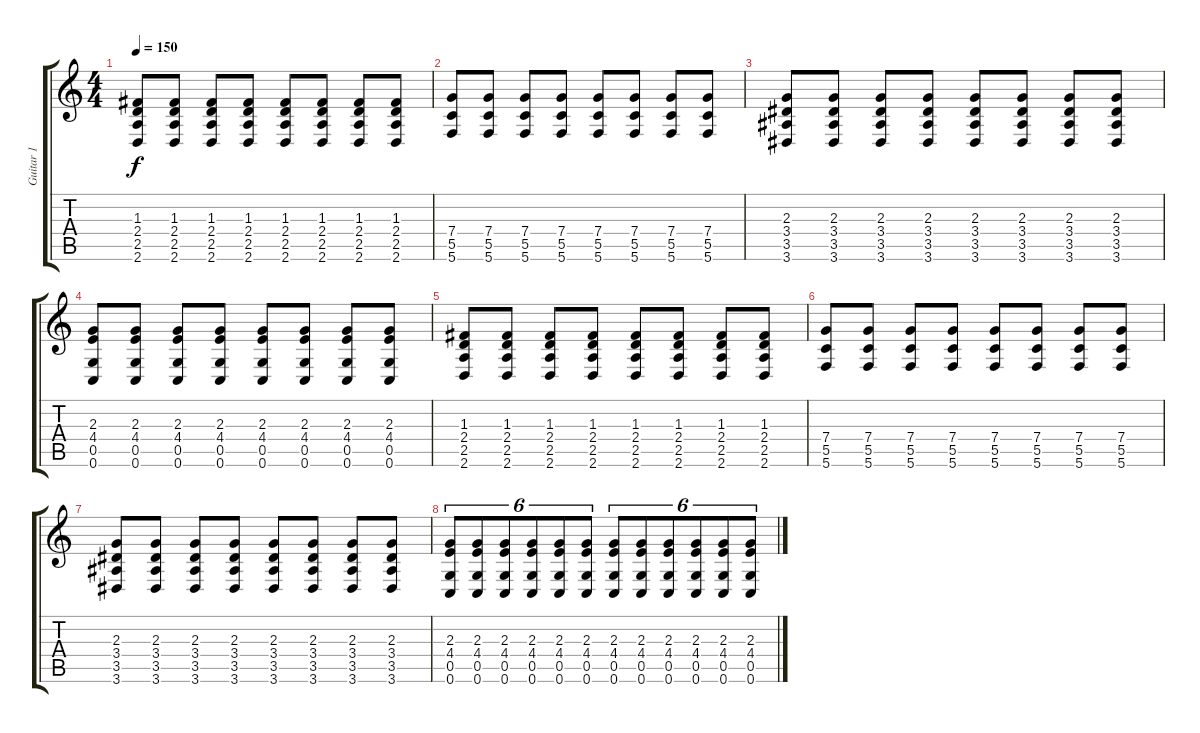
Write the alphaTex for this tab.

\track ("Guitar 1" "Guitar 1") {instrument distortionguitar}
\staff {score tabs}
\tuning (D4 A3 F3 C3 G2 C2) {hide}
\ts (4 4)
\tempo 150
\clef g2
\ks c
(1.3 2.4 2.5 2.6).8{dy f} (1.3 2.4 2.5 2.6).8 (1.3 2.4 2.5 2.6).8 (1.3 2.4 2.5 2.6).8 (1.3 2.4 2.5 2.6).8 (1.3 2.4 2.5 2.6).8 (1.3 2.4 2.5 2.6).8 (1.3 2.4 2.5 2.6).8 |
(7.4 5.5 5.6).8 (7.4 5.5 5.6).8 (7.4 5.5 5.6).8 (7.4 5.5 5.6).8 (7.4 5.5 5.6).8 (7.4 5.5 5.6).8 (7.4 5.5 5.6).8 (7.4 5.5 5.6).8 |
(2.3 3.4 3.5 3.6).8 (2.3 3.4 3.5 3.6).8 (2.3 3.4 3.5 3.6).8 (2.3 3.4 3.5 3.6).8 (2.3 3.4 3.5 3.6).8 (2.3 3.4 3.5 3.6).8 (2.3 3.4 3.5 3.6).8 (2.3 3.4 3.5 3.6).8 |
(2.3 4.4 0.5 0.6).8 (2.3 4.4 0.5 0.6).8 (2.3 4.4 0.5 0.6).8 (2.3 4.4 0.5 0.6).8 (2.3 4.4 0.5 0.6).8 (2.3 4.4 0.5 0.6).8 (2.3 4.4 0.5 0.6).8 (2.3 4.4 0.5 0.6).8 |
(1.3 2.4 2.5 2.6).8 (1.3 2.4 2.5 2.6).8 (1.3 2.4 2.5 2.6).8 (1.3 2.4 2.5 2.6).8 (1.3 2.4 2.5 2.6).8 (1.3 2.4 2.5 2.6).8 (1.3 2.4 2.5 2.6).8 (1.3 2.4 2.5 2.6).8 |
(7.4 5.5 5.6).8 (7.4 5.5 5.6).8 (7.4 5.5 5.6).8 (7.4 5.5 5.6).8 (7.4 5.5 5.6).8 (7.4 5.5 5.6).8 (7.4 5.5 5.6).8 (7.4 5.5 5.6).8 |
(2.3 3.4 3.5 3.6).8 (2.3 3.4 3.5 3.6).8 (2.3 3.4 3.5 3.6).8 (2.3 3.4 3.5 3.6).8 (2.3 3.4 3.5 3.6).8 (2.3 3.4 3.5 3.6).8 (2.3 3.4 3.5 3.6).8 (2.3 3.4 3.5 3.6).8 |
(2.3 4.4 0.5 0.6).8{tu (6 4)} (2.3 4.4 0.5 0.6).8{tu (6 4)} (2.3 4.4 0.5 0.6).8{tu (6 4)} (2.3 4.4 0.5 0.6).8{tu (6 4)} (2.3 4.4 0.5 0.6).8{tu (6 4)} (2.3 4.4 0.5 0.6).8{tu (6 4)} (2.3 4.4 0.5 0.6).8{tu (6 4)} (2.3 4.4 0.5 0.6).8{tu (6 4)} (2.3 4.4 0.5 0.6).8{tu (6 4)} (2.3 4.4 0.5 0.6).8{tu (6 4)} (2.3 4.4 0.5 0.6).8{tu (6 4)} (2.3 4.4 0.5 0.6).8{tu (6 4)}
